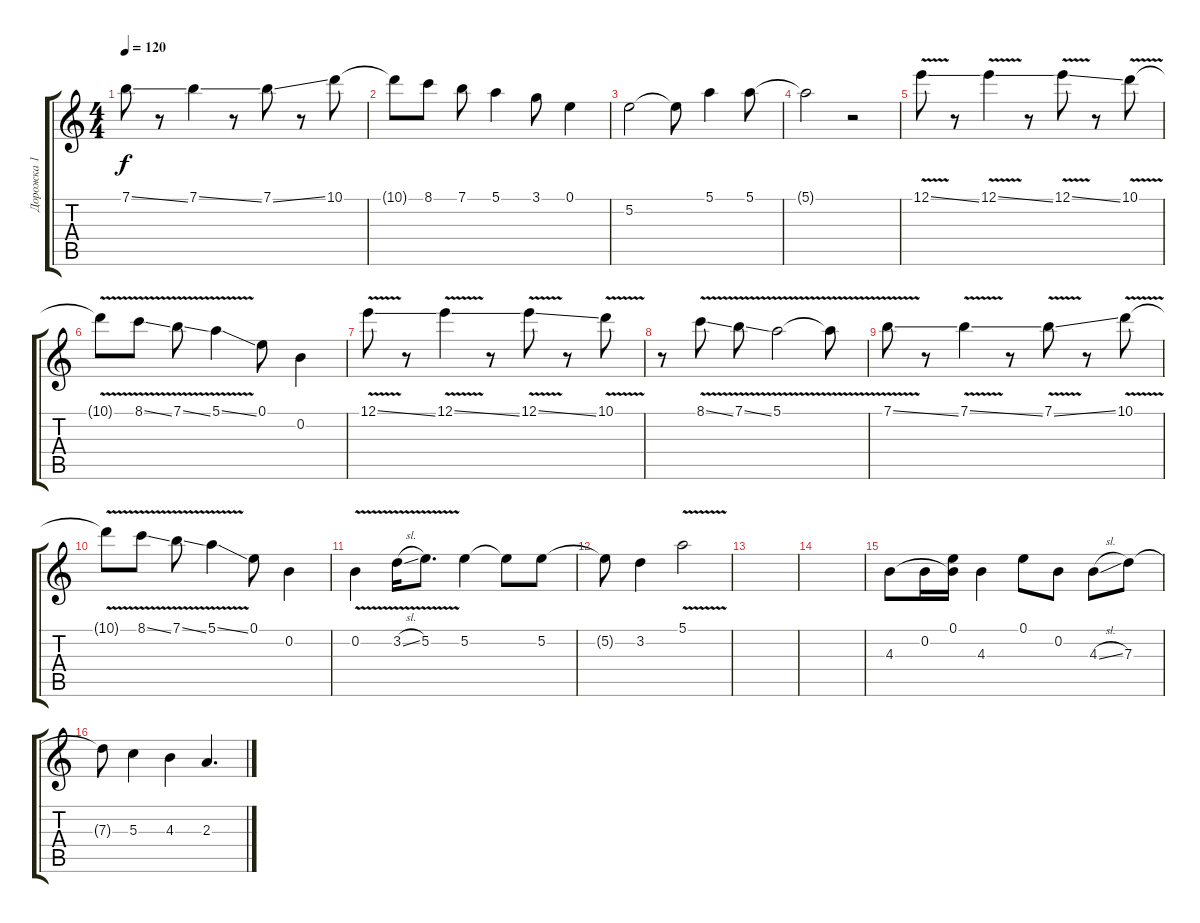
\track ("Дорожка 1" "Дорожка 1") {instrument acousticguitarnylon}
\staff {score tabs}
\tuning (E4 B3 G3 D3 A2 E2) {hide}
\ts (4 4)
\tempo 120
\clef g2
\ks c
7.1{ss}.8{dy f} r.8 7.1{ss}.4 r.8 7.1{ss}.8 r.8 10.1.8 |
10.1{t}.8 8.1.8 7.1.8 5.1.4 3.1.8 0.1.4 |
5.2.2 5.2{t}.8 5.1.4 5.1.8 |
5.1{t}.2 r.2 |
12.1{v ss}.8 r.8 12.1{v ss}.4 r.8 12.1{v ss}.8 r.8 10.1{v}.8 |
10.1{t}.8 8.1{v ss}.8 7.1{v ss}.8 5.1{v ss}.4 0.1.8 0.2.4 |
12.1{v ss}.8 r.8 12.1{v ss}.4 r.8 12.1{v ss}.8 r.8 10.1{v}.8 |
r.8 8.1{v ss}.8 7.1{v ss}.8 5.1{v}.2 5.1{t}.8 |
7.1{v ss}.8 r.8 7.1{v ss}.4 r.8 7.1{v ss}.8 r.8 10.1{v}.8 |
10.1{t}.8 8.1{v ss}.8 7.1{v ss}.8 5.1{v ss}.4 0.1.8 0.2.4 |
0.2{v}.4 3.2{v sl}.16 5.2{v}.8{d} 5.2.4 5.2{t}.8 5.2.8 |
5.2{t}.8 3.2.4 5.1{v}.2 |
|
|
4.3.8 0.2.16 (0.1 4.3{t}).16 4.3.4 0.1.8 0.2.8 4.3{sl}.8 7.3.8 |
7.3{t}.8 5.3.4 4.3.4 2.3.4{d}
